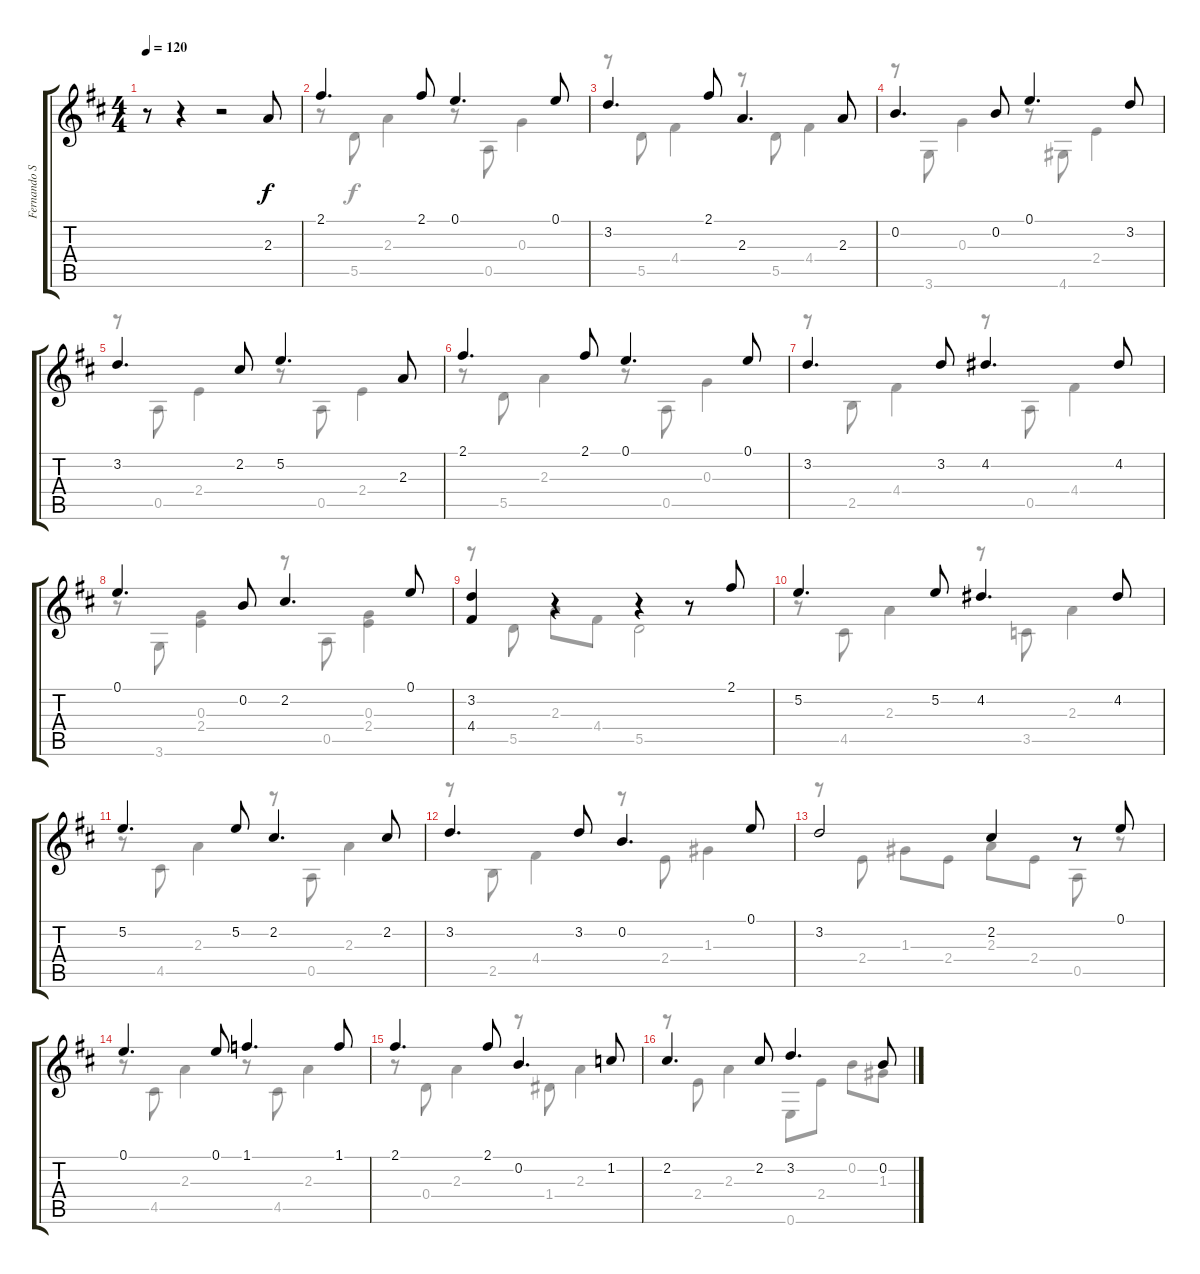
\track ("Fernando Sor" "Fernando S") {instrument acousticguitarnylon}
\staff {score tabs}
\tuning (E4 B3 G3 D3 A2 E2) {hide}
\voice
\ts (4 4)
\tempo 120
\clef g2
\ks d
r.8{dy f instrument acousticguitarnylon} r.4 r.2 2.3.8 |
2.1.4{d} 2.1.8 0.1.4{d} 0.1.8 |
3.2.4{d} 2.1.8 2.3.4{d} 2.3.8 |
0.2.4{d} 0.2.8 0.1.4{d} 3.2.8 |
3.2.4{d} 2.2.8 5.2.4{d} 2.3.8 |
2.1.4{d} 2.1.8 0.1.4{d} 0.1.8 |
3.2.4{d} 3.2.8 4.2.4{d} 4.2.8 |
0.1.4{d} 0.2.8 2.2.4{d} 0.1.8 |
(3.2 4.4).4 r.4 r.4 r.8 2.1.8 |
5.2.4{d} 5.2.8 4.2.4{d} 4.2.8 |
5.2.4{d} 5.2.8 2.2.4{d} 2.2.8 |
3.2.4{d} 3.2.8 0.2.4{d} 0.1.8 |
3.2.2 2.2.4 r.8 0.1.8 |
0.1.4{d} 0.1.8 1.1.4{d} 1.1.8 |
2.1.4{d} 2.1.8 0.2.4{d} 1.2.8 |
2.2.4{d} 2.2.8 3.2.4{d} 0.2.8
\voice
\clef g2
\ottava regular
\simile none
\ks d
|
r.8 5.5.8 2.3.4 r.8 0.5.8 0.3.4 |
r.8 5.5.8 4.4.4 r.8 5.5.8 4.4.4 |
r.8 3.6.8 0.3.4 r.8 4.6.8 2.4.4 |
r.8 0.5.8 2.4.4 r.8 0.5.8 2.4.4 |
r.8 5.5.8 2.3.4 r.8 0.5.8 0.3.4 |
r.8 2.5.8 4.4.4 r.8 0.5.8 4.4.4 |
r.8 3.6.8 (0.3 2.4).4 r.8 0.5.8 (0.3 2.4).4 |
r.8 5.5.8 2.3.8 4.4.8 5.5.2 |
r.8 4.5.8 2.3.4 r.8 3.5.8 2.3.4 |
r.8 4.5.8 2.3.4 r.8 0.5.8 2.3.4 |
r.8 2.5.8 4.4.4 r.8 2.4.8 1.3.4 |
r.8 2.4.8 1.3.8 2.4.8 2.3.8 2.4.8 0.5.8 r.8 |
r.8 4.5.8 2.3.4 r.8 4.5.8 2.3.4 |
r.8 0.4.8 2.3.4 r.8 1.4.8 2.3.4 |
r.8 2.4.8 2.3.4 0.6.8 2.4.8 0.2.8 1.3.8
